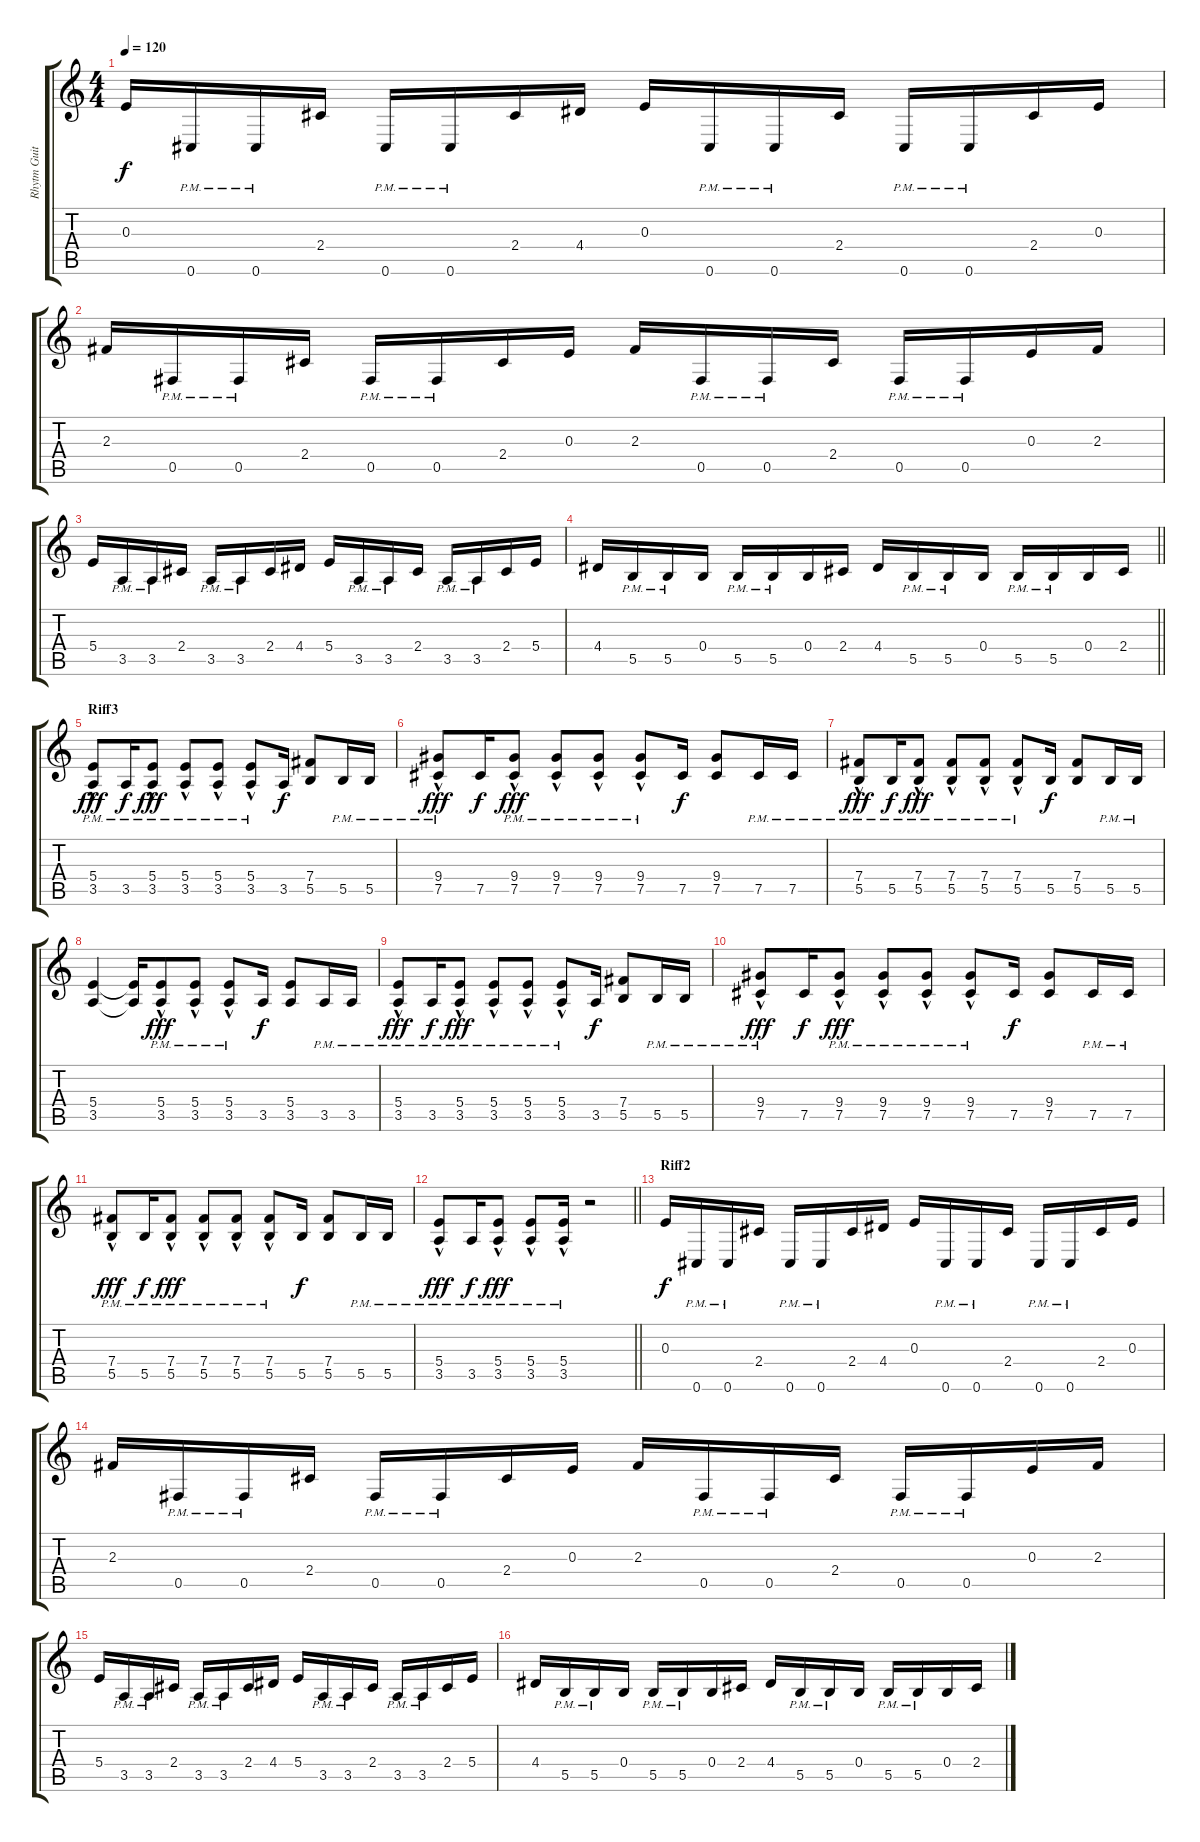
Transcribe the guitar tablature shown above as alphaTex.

\track ("Rhytm Guitar 1" "Rhytm Guit") {instrument distortionguitar}
\staff {score tabs}
\tuning (Db4 Ab3 E3 B2 Gb2 Db2) {hide}
\ts (4 4)
\tempo 120
\clef g2
\ks c
0.3.16{dy f volume 11} 0.6{pm}.16 0.6{pm}.16 2.4.16 0.6{pm}.16 0.6{pm}.16 2.4.16 4.4.16 0.3.16 0.6{pm}.16 0.6{pm}.16 2.4.16 0.6{pm}.16 0.6{pm}.16 2.4.16 0.3.16 |
2.3.16 0.5{pm}.16 0.5{pm}.16 2.4.16 0.5{pm}.16 0.5{pm}.16 2.4.16 0.3.16 2.3.16 0.5{pm}.16 0.5{pm}.16 2.4.16 0.5{pm}.16 0.5{pm}.16 0.3.16 2.3.16 |
5.4.16 3.5{pm}.16 3.5{pm}.16 2.4.16 3.5{pm}.16 3.5{pm}.16 2.4.16 4.4.16 5.4.16 3.5{pm}.16 3.5{pm}.16 2.4.16 3.5{pm}.16 3.5{pm}.16 2.4.16 5.4.16 |
\barLineRight lightlight
4.4.16 5.5{pm}.16 5.5{pm}.16 0.4.16 5.5{pm}.16 5.5{pm}.16 0.4.16 2.4.16 4.4.16 5.5{pm}.16 5.5{pm}.16 0.4.16 5.5{pm}.16 5.5{pm}.16 0.4.16 2.4.16 |
\section ("" "Riff3")
(5.4{pm} 3.5{hac pm}).8{dy fff} 3.5{pm}.16{dy f} (5.4{pm} 3.5{hac pm}).8{dy fff} (5.4{pm} 3.5{hac pm}).8 (5.4{pm} 3.5{hac pm}).8 (5.4{pm} 3.5{hac pm}).8 3.5.16{dy f} (7.4 5.5).8 5.5{pm}.16 5.5{pm}.16 |
(9.4{pm} 7.5{hac pm}).8{dy fff} 7.5.16{dy f} (9.4{pm} 7.5{hac pm}).8{dy fff} (9.4{pm} 7.5{hac pm}).8 (9.4{pm} 7.5{hac pm}).8 (9.4{pm} 7.5{hac pm}).8 7.5.16{dy f} (9.4 7.5).8 7.5{pm}.16 7.5{pm}.16 |
(7.4{pm} 5.5{hac pm}).8{dy fff} 5.5{pm}.16{dy f} (7.4{pm} 5.5{hac pm}).8{dy fff} (7.4{pm} 5.5{hac pm}).8 (7.4{pm} 5.5{hac pm}).8 (7.4{pm} 5.5{hac pm}).8 5.5.16{dy f} (7.4 5.5).8 5.5{pm}.16 5.5{pm}.16 |
(5.4 3.5).4 (5.4{t} 3.5{t}).16 (5.4{pm} 3.5{hac pm}).8{dy fff} (5.4{pm} 3.5{hac pm}).8 (5.4{pm} 3.5{hac pm}).8 3.5.16{dy f} (5.4 3.5).8 3.5{pm}.16 3.5{pm}.16 |
(5.4{pm} 3.5{hac pm}).8{dy fff} 3.5{pm}.16{dy f} (5.4{pm} 3.5{hac pm}).8{dy fff} (5.4{pm} 3.5{hac pm}).8 (5.4{pm} 3.5{hac pm}).8 (5.4{pm} 3.5{hac pm}).8 3.5.16{dy f} (7.4 5.5).8 5.5{pm}.16 5.5{pm}.16 |
(9.4{pm} 7.5{hac pm}).8{dy fff} 7.5.16{dy f} (9.4{pm} 7.5{hac pm}).8{dy fff} (9.4{pm} 7.5{hac pm}).8 (9.4{pm} 7.5{hac pm}).8 (9.4{pm} 7.5{hac pm}).8 7.5.16{dy f} (9.4 7.5).8 7.5{pm}.16 7.5{pm}.16 |
(7.4{pm} 5.5{hac pm}).8{dy fff} 5.5{pm}.16{dy f} (7.4{pm} 5.5{hac pm}).8{dy fff} (7.4{pm} 5.5{hac pm}).8 (7.4{pm} 5.5{hac pm}).8 (7.4{pm} 5.5{hac pm}).8 5.5.16{dy f} (7.4 5.5).8 5.5{pm}.16 5.5{pm}.16 |
\barLineRight lightlight
(5.4{pm} 3.5{hac pm}).8{dy fff} 3.5{pm}.16{dy f} (5.4{pm} 3.5{hac pm}).8{dy fff} (5.4{pm} 3.5{hac pm}).8 (5.4{pm} 3.5{hac}).16 r.2 |
\section ("" "Riff2")
0.3.16{dy f} 0.6{pm}.16 0.6{pm}.16 2.4.16 0.6{pm}.16 0.6{pm}.16 2.4.16 4.4.16 0.3.16 0.6{pm}.16 0.6{pm}.16 2.4.16 0.6{pm}.16 0.6{pm}.16 2.4.16 0.3.16 |
2.3.16 0.5{pm}.16 0.5{pm}.16 2.4.16 0.5{pm}.16 0.5{pm}.16 2.4.16 0.3.16 2.3.16 0.5{pm}.16 0.5{pm}.16 2.4.16 0.5{pm}.16 0.5{pm}.16 0.3.16 2.3.16 |
5.4.16 3.5{pm}.16 3.5{pm}.16 2.4.16 3.5{pm}.16 3.5{pm}.16 2.4.16 4.4.16 5.4.16 3.5{pm}.16 3.5{pm}.16 2.4.16 3.5{pm}.16 3.5{pm}.16 2.4.16 5.4.16 |
4.4.16 5.5{pm}.16 5.5{pm}.16 0.4.16 5.5{pm}.16 5.5{pm}.16 0.4.16 2.4.16 4.4.16 5.5{pm}.16 5.5{pm}.16 0.4.16 5.5{pm}.16 5.5{pm}.16 0.4.16 2.4.16
